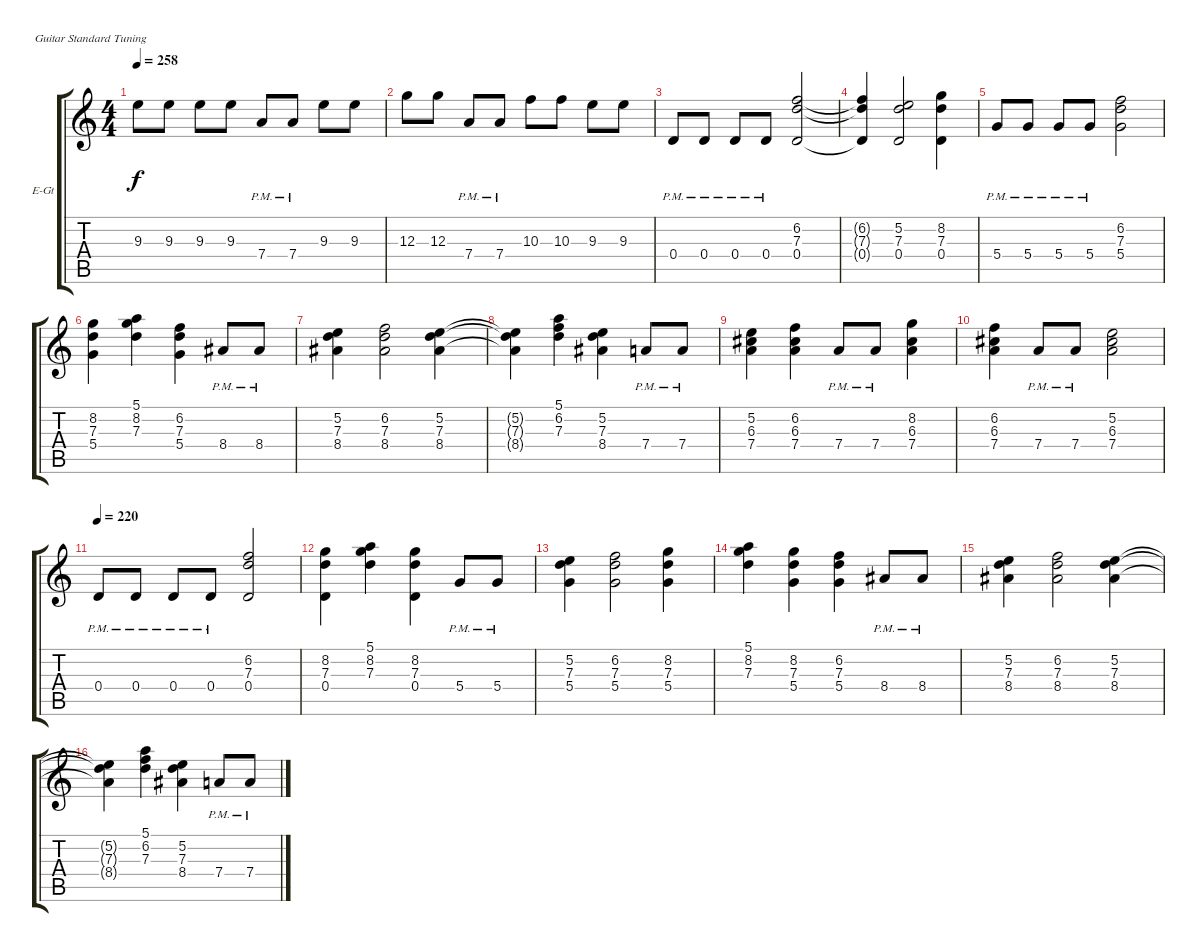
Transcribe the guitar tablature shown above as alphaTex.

\bracketExtendMode groupsimilarinstruments
\firstSystemTrackNameOrientation horizontal
\otherSystemsTrackNameOrientation horizontal
\track ("Jason Gobel" "E-Gt") {instrument distortionguitar}
\staff {score tabs}
\tuning (E4 B3 G3 D3 A2 E2)
\ts (4 4)
\tempo 258
\clef g2
\ks c
9.3.8{dy f} 9.3.8 9.3.8 9.3.8 7.4{pm}.8 7.4{pm}.8 9.3.8 9.3.8 |
12.3.8 12.3.8 7.4{pm}.8 7.4{pm}.8 10.3.8 10.3.8 9.3.8 9.3.8 |
0.4{pm}.8 0.4{pm}.8 0.4{pm}.8 0.4{pm}.8 (7.3 0.4 6.2).2 |
(7.3{t} 0.4{t} 6.2{t}).4 (5.2 7.3 0.4).2 (8.2 7.3 0.4).4 |
5.4{pm}.8 5.4{pm}.8 5.4{pm}.8 5.4{pm}.8 (6.2 7.3 5.4).2 |
(7.3 5.4 8.2).4 (8.2 7.3 5.1).4 (6.2 7.3 5.4).4 8.4{pm}.8 8.4{pm}.8 |
(7.3 8.4 5.2).4 (7.3 8.4 6.2).2 (7.3 8.4 5.2).4 |
(5.2{t} 7.3{t} 8.4{t}).4 (6.2 7.3 5.1).4 (7.3 8.4 5.2).4 7.4{pm}.8 7.4{pm}.8 |
(6.3 7.4 5.2).4 (6.3 7.4 6.2).4 7.4{pm}.8 7.4{pm}.8 (6.3 7.4 8.2).4 |
(6.3 7.4 6.2).4 7.4{pm}.8 7.4{pm}.8 (6.3 7.4 5.2).2 |
\tempo 220
0.4{pm}.8 0.4{pm}.8 0.4{pm}.8 0.4{pm}.8 (6.2 7.3 0.4).2 |
(7.3 0.4 8.2).4 (8.2 7.3 5.1).4 (8.2 7.3 0.4).4 5.4{pm}.8 5.4{pm}.8 |
(5.2 7.3 5.4).4 (6.2 7.3 5.4).2 (8.2 7.3 5.4).4 |
(7.3 8.2 5.1).4 (5.4 7.3 8.2).4 (6.2 7.3 5.4).4 8.4{pm}.8 8.4{pm}.8 |
(7.3 8.4 5.2).4 (7.3 8.4 6.2).2 (7.3 8.4 5.2).4 |
(5.2{t} 7.3{t} 8.4{t}).4 (6.2 7.3 5.1).4 (7.3 8.4 5.2).4 7.4{pm}.8 7.4{pm}.8
